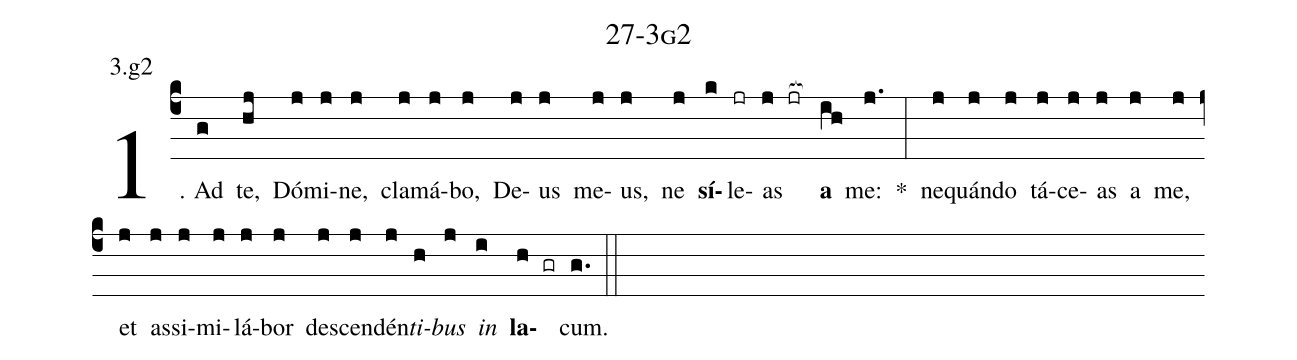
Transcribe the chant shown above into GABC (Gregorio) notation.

name: 27-3g2;
annotation: 3.g2;
%%
(c4)1. Ad(g) te,(hj) Dó(j)mi(j)ne,(j) cla(j)má(j)bo,(j) De(j)us(j) me(j)us,(j) ne(j) <b>sí</b>(k)le(jr)as(j jr[ocb:1{]) <b>a</b>(ih[ocb:0}]) me:(j.) *(:) ne(j)quán(j)do(j) tá(j)ce(j)as(j) a(j) me,(j) et(j) as(j)si(j)mi(j)lá(j)bor(j) de(j)scen(j)dén(j)<i>ti</i>(h)<i>bus</i>(j) <i>in</i>(i) <b>la</b>(h gr)cum.(g.) (::)
